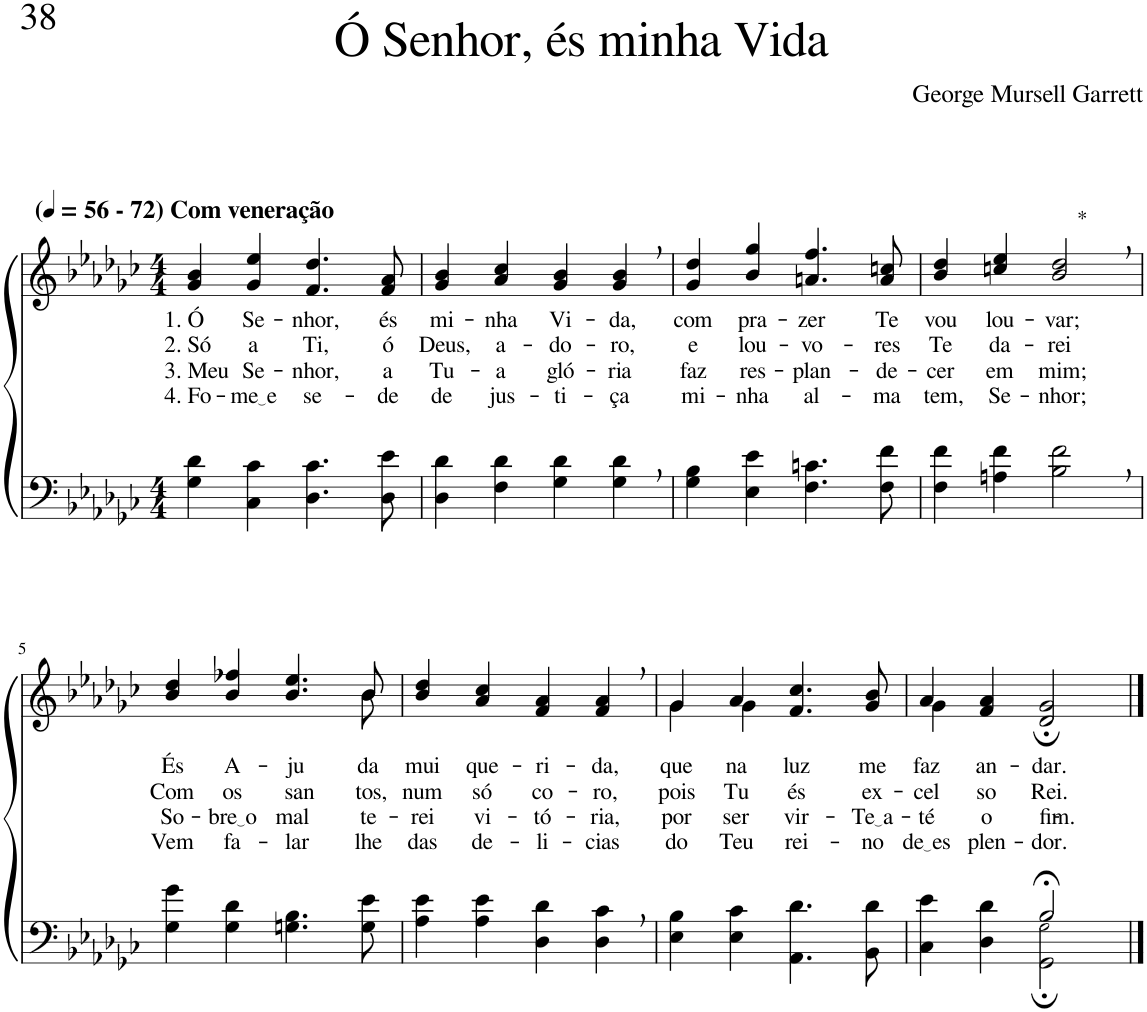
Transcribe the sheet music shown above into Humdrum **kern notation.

**kern	**kern	**text	**text	**text	**text
*part2	*part1	*part1	*part1	*part1	*part1
*staff2	*staff1	*staff1	*staff1	*staff1	*staff1
*I"Parte III e IV	*I"Parte I e II	*	*	*	*
*clefF4	*clefG2	*	*	*	*
*Trd2c3	*Trd2c3	*	*	*	*
*k[b-e-a-d-g-c-]	*k[b-e-a-d-g-c-]	*	*	*	*
*M4/4	*M4/4	*	*	*	*
*MM56	*MM56	*	*	*	*
=1	=1	=1	=1	=1	=1
!	!LO:TX:a:B:t=(	!	!	!	!
!	!LO:TX:a:B:t=- 72) Com veneração	!	!	!	!
!	!	!LO:LY:b	!LO:LY:b	!LO:LY:b	!LO:LY:b
4G-\ 4d-\	4g-/ 4b-/	1. Ó	2. Só	3. Meu	4. Fo-
!	!	!LO:LY:b	!LO:LY:b	!LO:LY:b	!LO:LY:b
4C-\ 4c-\	4g-/ 4ee-/	Se-	a	Se-	me e
!	!	!LO:LY:b	!LO:LY:b	!LO:LY:b	!LO:LY:b
4.D-\ 4.c-\	4.f/ 4.dd-/	-nhor,	Ti,	-nhor,	se-
!	!	!LO:LY:b	!LO:LY:b	!LO:LY:b	!LO:LY:b
8D-\ 8e-\	8f/ 8a-/	és	ó	a	-de
=2	=2	=2	=2	=2	=2
!	!	!LO:LY:b	!LO:LY:b	!LO:LY:b	!LO:LY:b
4D-\ 4d-\	4g-/ 4b-/	mi-	Deus,	Tu-	de
!	!	!LO:LY:b	!LO:LY:b	!LO:LY:b	!LO:LY:b
4F\ 4d-\	4a-/ 4cc-/	-nha	a-	-a	jus-
!	!	!LO:LY:b	!LO:LY:b	!LO:LY:b	!LO:LY:b
4G-\ 4d-\	4g-/ 4b-/	Vi-	-do-	gló-	-ti-
!	!	!LO:LY:b	!LO:LY:b	!LO:LY:b	!LO:LY:b
4G-\, 4d-\,	4g-/, 4b-/,	-da,	-ro,	-ria	-ça
=3	=3	=3	=3	=3	=3
!	!	!LO:LY:b	!LO:LY:b	!LO:LY:b	!LO:LY:b
4G-\ 4B-\	4g-/ 4dd-/	com	e	faz	mi-
!	!	!LO:LY:b	!LO:LY:b	!LO:LY:b	!LO:LY:b
4E-\ 4e-\	4b-/ 4gg-/	pra-	lou-	res-	-nha
!	!	!LO:LY:b	!LO:LY:b	!LO:LY:b	!LO:LY:b
4.F\ 4.cn\	4.an/ 4.ff/	-zer	-vo-	-plan-	al-
!	!	!LO:LY:b	!LO:LY:b	!LO:LY:b	!LO:LY:b
8F\ 8f\	8a/ 8ccn/	Te	-res	-de-	-ma
=4	=4	=4	=4	=4	=4
!	!	!LO:LY:b	!LO:LY:b	!LO:LY:b	!LO:LY:b
4F\ 4f\	4b-/ 4dd-/	vou	Te	-cer	tem,
!	!	!LO:LY:b	!LO:LY:b	!LO:LY:b	!LO:LY:b
4An\ 4f\	4ccn/ 4ee-/	lou-	da-	em	Se-
!	!LO:TX:a:t=*	!	!	!	!
!	!	!LO:LY:b	!LO:LY:b	!LO:LY:b	!LO:LY:b
2B-\, 2f\,	2b-/, 2dd-/,	-var;	-rei	mim;	-nhor;
!!LO:LB:g=z
=5	=5	=5	=5	=5	=5
!	!	!LO:LY:b	!LO:LY:b	!LO:LY:b	!LO:LY:b
*	*^	*	*	*	*
4G-\ 4g-\	4b-/ 4dd-/	2..ryy	És	Com	So-	Vem
!	!	!	!LO:LY:b	!LO:LY:b	!LO:LY:b	!LO:LY:b
4G-\ 4d-\	4b-/ 4ff-X/	.	A-	os	bre o	fa-
!	!	!	!LO:LY:b	!LO:LY:b	!LO:LY:b	!LO:LY:b
4.Gn\ 4.B-\	4.b-/ 4.ee-/	.	-ju-	san-	mal	-lar-
!	!	!	!LO:LY:b	!LO:LY:b	!LO:LY:b	!LO:LY:b
8G\ 8e-\	8b-/	8b-\	-da	-tos,	te-	-lhe
=6	=6	=6	=6	=6	=6	=6
!	!	!	!LO:LY:b	!LO:LY:b	!LO:LY:b	!LO:LY:b
*	*v	*v	*	*	*	*
4A-\ 4e-\	4b-/ 4dd-/	mui	num	-rei	das
!	!	!LO:LY:b	!LO:LY:b	!LO:LY:b	!LO:LY:b
4A-\ 4e-\	4a-/ 4cc-/	que-	só	vi-	de-
!	!	!LO:LY:b	!LO:LY:b	!LO:LY:b	!LO:LY:b
4D-\ 4d-\	4f/ 4a-/	-ri-	co-	-tó-	-li-
!	!	!LO:LY:b	!LO:LY:b	!LO:LY:b	!LO:LY:b
4D-\, 4c-\,	4f/, 4a-/,	-da,	-ro,	-ria,	-cias
=7	=7	=7	=7	=7	=7
*	*^	*	*	*	*
!	!	!	!LO:LY:b	!LO:LY:b	!LO:LY:b	!LO:LY:b
4E-\ 4B-\	4g-/	4g-\	que	pois	por	do
!	!	!	!LO:LY:b	!LO:LY:b	!LO:LY:b	!LO:LY:b
4E-\ 4c-\	4a-/	4g-\	na	Tu	ser-	Teu
!	!	!	!LO:LY:b	!LO:LY:b	!LO:LY:b	!LO:LY:b
4.AA-\ 4.d-\	4.f/ 4.cc-/	2ryy	luz	és	-vir-	rei-
!	!	!	!LO:LY:b	!LO:LY:b	!LO:LY:b	!LO:LY:b
8BB-\ 8d-\	8g-/ 8b-/	.	me	ex-	Te a	-no
=8	=8	=8	=8	=8	=8	=8
*^	*	*	*	*	*	*
!	!	!	!	!LO:LY:b	!LO:LY:b	!LO:LY:b	!LO:LY:b
2ryy	4C-\ 4e-\	4g-\	4a-/	faz	-cel-	-té	de es
!	!	!	!	!LO:LY:b	!LO:LY:b	!LO:LY:b	!LO:LY:b
.	4D-\ 4d-\	2.ryy	4f/ 4a-/	an-	-so	o	plen-
!	!	!	!	!LO:LY:b	!LO:LY:b	!LO:LY:b	!LO:LY:b
2B-;</	2GG-\; 2G-!\;	.	2d-/; 2g-/;	-dar.	Rei.	fim.-	-dor.
*v	*v	*	*	*	*	*	*
*	*v	*v	*	*	*	*
==	==	==	==	==	==
*-	*-	*-	*-	*-	*-
